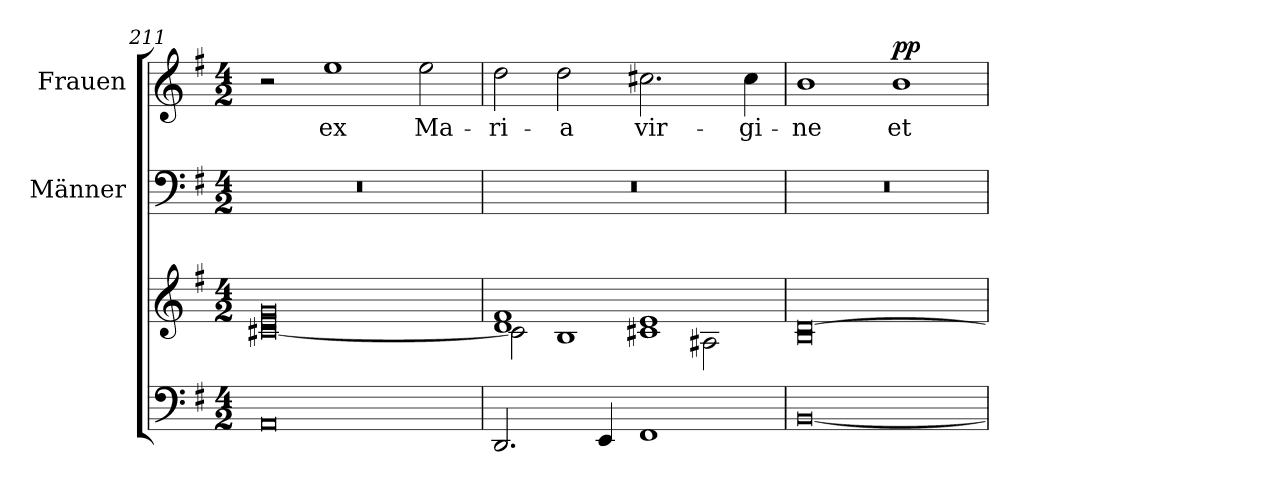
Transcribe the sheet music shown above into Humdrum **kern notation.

**kern	**kern	**kern	**kern	**text	**dynam
*part3	*part3	*part2	*part1	*part1	*part1
*staff4	*staff3	*staff2	*staff1	*staff1	*staff1
*	*	*I"Männer	*I"Frauen	*	*
*clefF4	*clefG2	*clefF4	*clefG2	*	*
*k[f#]	*k[f#]	*k[f#]	*k[f#]	*	*
*G:	*G:	*G:	*G:	*	*
*M4/2	*M4/2	*M4/2	*M4/2	*	*
=211	=211	=211	=211	=211	=211
*	*^	*	*	*	*
0AA	0e 0g	[<0c#X	0r	2r	.	.
!	!	!	!	!	!LO:LY:b	!
.	.	.	.	1ee	ex	.
!	!	!	!	!	!LO:LY:b	!
.	.	.	.	2ee\	Ma-	.
=212	=212	=212	=212	=212	=212	=212
!	!	!	!	!	!LO:LY:b	!
2.DD/	1d 1f#	2c#\]	0r	2dd\	-ri-	.
!	!	!	!	!	!LO:LY:b	!
.	.	1B	.	2dd\	-a	.
4EE/	.	.	.	.	.	.
!	!	!	!	!	!LO:LY:b	!
1FF#	1c#X 1e	.	.	2.cc#X\	vir-	.
.	.	2A#X\	.	.	.	.
!	!	!	!	!	!LO:LY:b	!
.	.	.	.	4cc#\	-gi-	.
*	*v	*v	*	*	*	*
=213	=213	=213	=213	=213	=213
!	!	!	!	!LO:LY:b	!
[0BB	0B [0d	0r	1b	-ne	.
!	!	!	!	!LO:LY:b	!LO:DY:a
.	.	.	1b	et	pp
=	=	=	=	=	=
*-	*-	*-	*-	*-	*-
